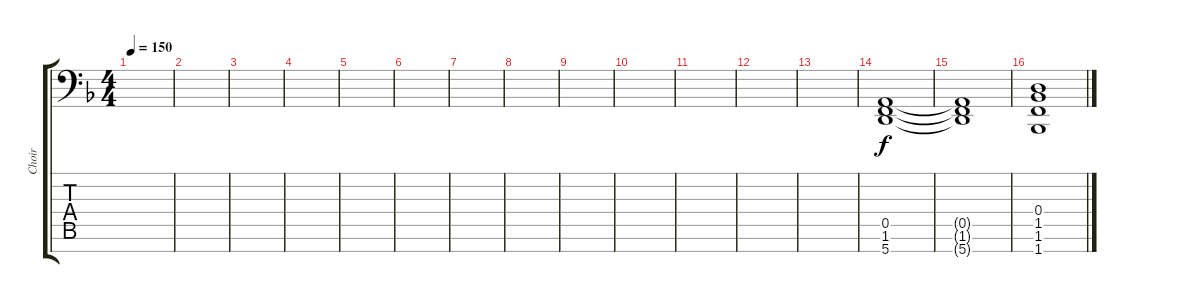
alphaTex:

\track ("Choir" "Choir") {instrument choiraahs}
\staff {score tabs}
\tuning (E4 B3 G3 D3 A2 E2 A1) {hide}
\ts (4 4)
\tempo 150
\clef f4
\ks f
|
|
|
|
|
|
|
|
|
|
|
|
|
(0.5 1.6 5.7).1 |
(0.5{t} 1.6{t} 5.7{t}).1 |
(0.4 1.5 1.6 1.7).1
